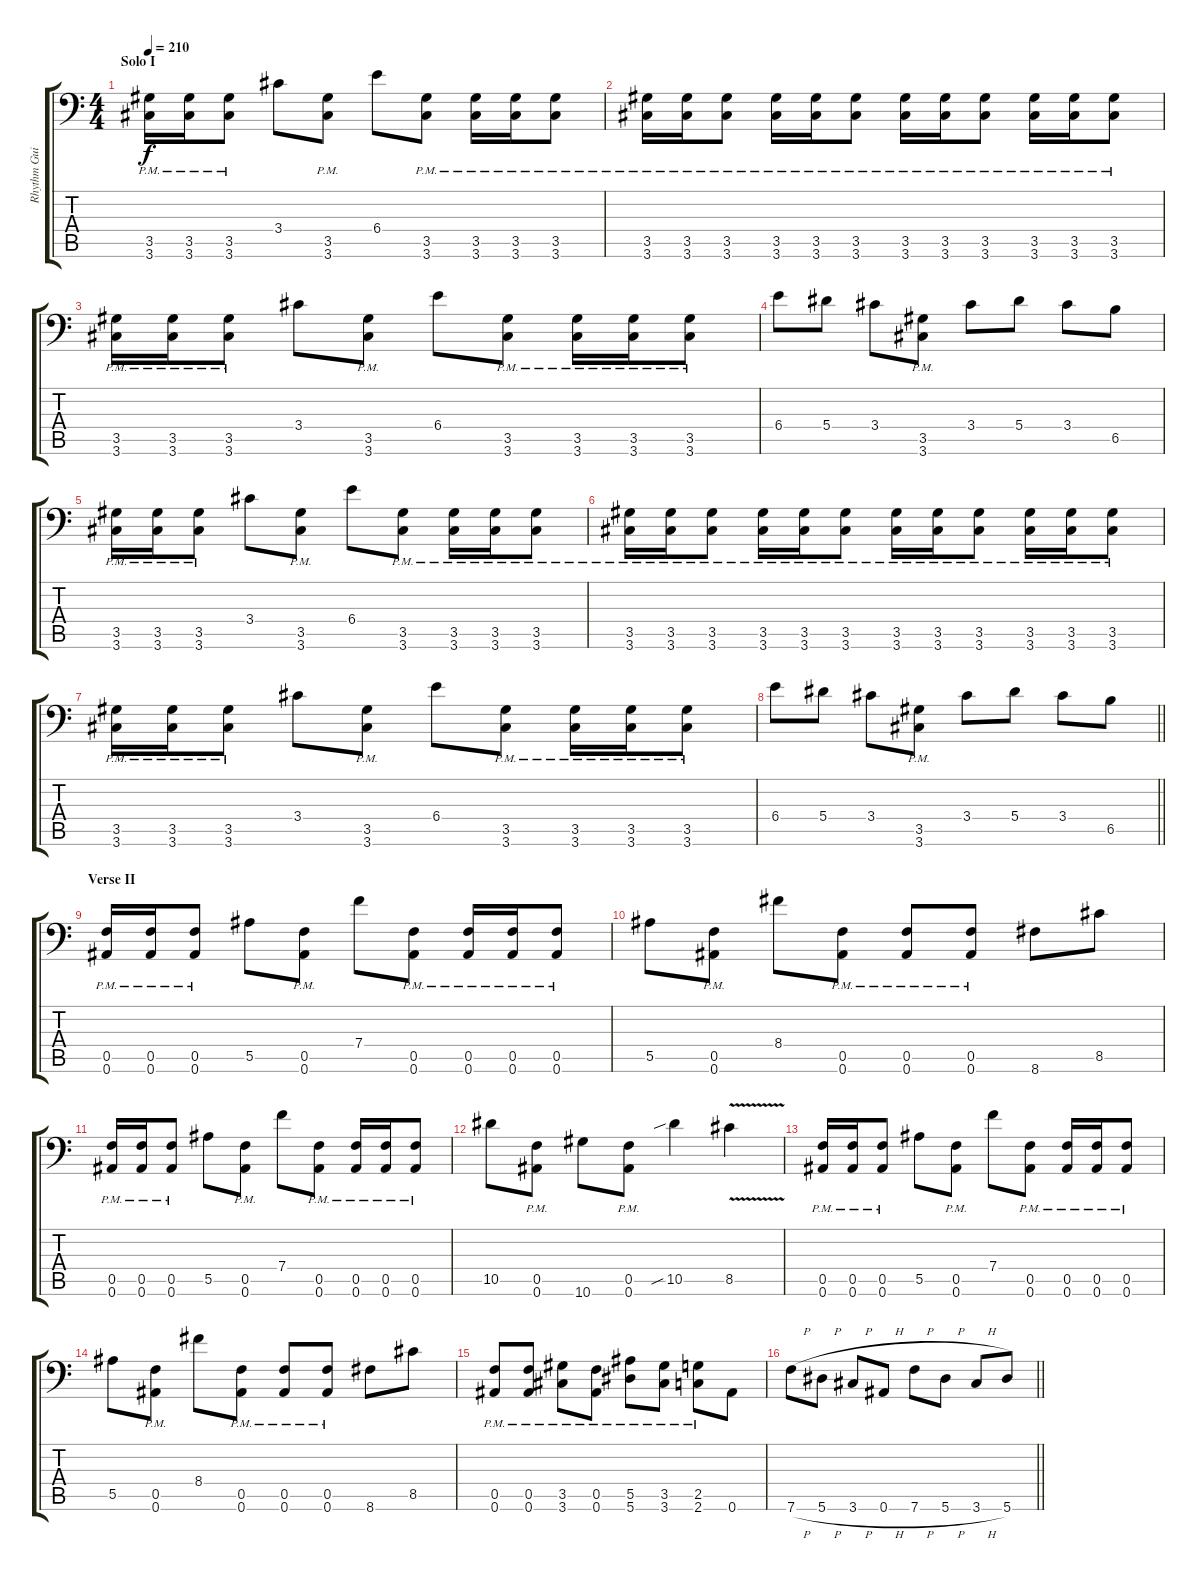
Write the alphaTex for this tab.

\track ("Rhythm Guitar II" "Rhythm Gui") {instrument overdrivenguitar}
\staff {score tabs}
\tuning (C4 G3 Eb3 Bb2 F2 Bb1) {hide}
\ts (4 4)
\section ("" "Solo I")
\tempo 210
\clef f4
\ks c
(3.5{pm} 3.6{pm}).16{dy f balance 12} (3.5{pm} 3.6{pm}).16 (3.5{pm} 3.6{pm}).8 3.4.8 (3.5{pm} 3.6{pm}).8 6.4.8 (3.5{pm} 3.6{pm}).8 (3.5{pm} 3.6{pm}).16 (3.5{pm} 3.6{pm}).16 (3.5{pm} 3.6{pm}).8 |
(3.5{pm} 3.6{pm}).16 (3.5{pm} 3.6{pm}).16 (3.5{pm} 3.6{pm}).8 (3.5{pm} 3.6{pm}).16 (3.5{pm} 3.6{pm}).16 (3.5{pm} 3.6{pm}).8 (3.5{pm} 3.6{pm}).16 (3.5{pm} 3.6{pm}).16 (3.5{pm} 3.6{pm}).8 (3.5{pm} 3.6{pm}).16 (3.5{pm} 3.6{pm}).16 (3.5{pm} 3.6{pm}).8 |
(3.5{pm} 3.6{pm}).16 (3.5{pm} 3.6{pm}).16 (3.5{pm} 3.6{pm}).8 3.4.8 (3.5{pm} 3.6{pm}).8 6.4.8 (3.5{pm} 3.6{pm}).8 (3.5{pm} 3.6{pm}).16 (3.5{pm} 3.6{pm}).16 (3.5{pm} 3.6{pm}).8 |
6.4.8 5.4.8 3.4.8 (3.5{pm} 3.6{pm}).8 3.4.8 5.4.8 3.4.8 6.5.8 |
(3.5{pm} 3.6{pm}).16 (3.5{pm} 3.6{pm}).16 (3.5{pm} 3.6{pm}).8 3.4.8 (3.5{pm} 3.6{pm}).8 6.4.8 (3.5{pm} 3.6{pm}).8 (3.5{pm} 3.6{pm}).16 (3.5{pm} 3.6{pm}).16 (3.5{pm} 3.6{pm}).8 |
(3.5{pm} 3.6{pm}).16 (3.5{pm} 3.6{pm}).16 (3.5{pm} 3.6{pm}).8 (3.5{pm} 3.6{pm}).16 (3.5{pm} 3.6{pm}).16 (3.5{pm} 3.6{pm}).8 (3.5{pm} 3.6{pm}).16 (3.5{pm} 3.6{pm}).16 (3.5{pm} 3.6{pm}).8 (3.5{pm} 3.6{pm}).16 (3.5{pm} 3.6{pm}).16 (3.5{pm} 3.6{pm}).8 |
(3.5{pm} 3.6{pm}).16 (3.5{pm} 3.6{pm}).16 (3.5{pm} 3.6{pm}).8 3.4.8 (3.5{pm} 3.6{pm}).8 6.4.8 (3.5{pm} 3.6{pm}).8 (3.5{pm} 3.6{pm}).16 (3.5{pm} 3.6{pm}).16 (3.5{pm} 3.6{pm}).8 |
\barLineRight lightlight
6.4.8 5.4.8 3.4.8 (3.5{pm} 3.6{pm}).8 3.4.8 5.4.8 3.4.8 6.5.8 |
\section ("" "Verse II")
(0.5{pm} 0.6{pm}).16 (0.5{pm} 0.6{pm}).16 (0.5{pm} 0.6{pm}).8 5.5.8 (0.5{pm} 0.6{pm}).8 7.4.8 (0.5{pm} 0.6{pm}).8 (0.5{pm} 0.6{pm}).16 (0.5{pm} 0.6{pm}).16 (0.5{pm} 0.6{pm}).8 |
5.5.8 (0.5{pm} 0.6{pm}).8 8.4.8 (0.5{pm} 0.6{pm}).8 (0.5{pm} 0.6{pm}).8 (0.5{pm} 0.6{pm}).8 8.6.8 8.5.8 |
(0.5{pm} 0.6{pm}).16 (0.5{pm} 0.6{pm}).16 (0.5{pm} 0.6{pm}).8 5.5.8 (0.5{pm} 0.6{pm}).8 7.4.8 (0.5{pm} 0.6{pm}).8 (0.5{pm} 0.6{pm}).16 (0.5{pm} 0.6{pm}).16 (0.5{pm} 0.6{pm}).8 |
10.5.8 (0.5{pm} 0.6{pm}).8 10.6.8 (0.5{pm} 0.6{pm}).8 10.5{sib}.4 8.5{v}.4 |
(0.5{pm} 0.6{pm}).16 (0.5{pm} 0.6{pm}).16 (0.5{pm} 0.6{pm}).8 5.5.8 (0.5{pm} 0.6{pm}).8 7.4.8 (0.5{pm} 0.6{pm}).8 (0.5{pm} 0.6{pm}).16 (0.5{pm} 0.6{pm}).16 (0.5{pm} 0.6{pm}).8 |
5.5.8 (0.5{pm} 0.6{pm}).8 8.4.8 (0.5{pm} 0.6{pm}).8 (0.5{pm} 0.6{pm}).8 (0.5{pm} 0.6{pm}).8 8.6.8 8.5.8 |
(0.5{pm} 0.6{pm}).8 (0.5{pm} 0.6{pm}).8 (3.5{pm} 3.6{pm}).8 (0.5{pm} 0.6{pm}).8 (5.5{pm} 5.6{pm}).8 (3.5{pm} 3.6{pm}).8 (2.5{pm} 2.6{pm}).8 0.6.8 |
\barLineRight lightlight
7.6{h}.8 5.6{h}.8 3.6{h}.8 0.6{h}.8 7.6{h}.8 5.6{h}.8 3.6{h}.8 5.6.8
